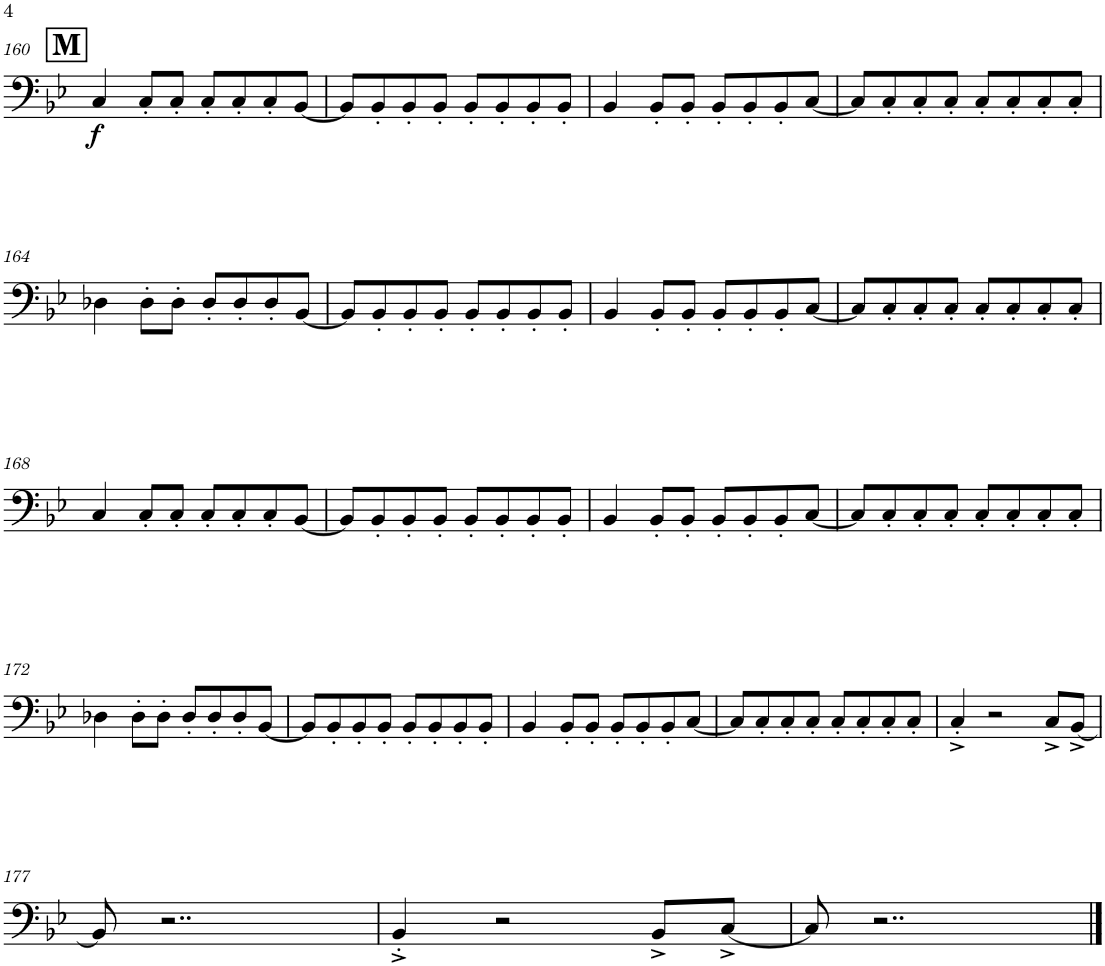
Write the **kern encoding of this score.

**kern	**dynam
*part1	*part1
*staff1	*staff1
*I"Violoncellos	*
*I'Vcs.	*
*clefF4	*
*k[b-e-]	*
*M4/4	*
=159	=159
2C/]	.
4r	.
8r	.
8r	.
!!LO:PB:g=z
!!LO:REH:place=s1:a:B:cj:fs=14:t=M
=160	=160
!	!LO:DY:b
4C/	f
8C'/L	.
8C'/J	.
8C'/L	.
8C'/	.
8C'/	.
[8BB-/J	.
=161	=161
8BB-/L]	.
8BB-'/	.
8BB-'/	.
8BB-'/J	.
8BB-'/L	.
8BB-'/	.
8BB-'/	.
8BB-'/J	.
=162	=162
4BB-/	.
8BB-'/L	.
8BB-'/J	.
8BB-'/L	.
8BB-'/	.
8BB-'/	.
[8C/J	.
=163	=163
8C/L]	.
8C'/	.
8C'/	.
8C'/J	.
8C'/L	.
8C'/	.
8C'/	.
8C'/J	.
!!LO:LB:g=z
=164	=164
4D-X\	.
8D-'\L	.
8D-'\J	.
8D-'/L	.
8D-'/	.
8D-'/	.
[8BB-/J	.
=165	=165
8BB-/L]	.
8BB-'/	.
8BB-'/	.
8BB-'/J	.
8BB-'/L	.
8BB-'/	.
8BB-'/	.
8BB-'/J	.
=166	=166
4BB-/	.
8BB-'/L	.
8BB-'/J	.
8BB-'/L	.
8BB-'/	.
8BB-'/	.
[8C/J	.
=167	=167
8C/L]	.
8C'/	.
8C'/	.
8C'/J	.
8C'/L	.
8C'/	.
8C'/	.
8C'/J	.
!!LO:LB:g=z
=168	=168
4C/	.
8C'/L	.
8C'/J	.
8C'/L	.
8C'/	.
8C'/	.
[8BB-/J	.
=169	=169
8BB-/L]	.
8BB-'/	.
8BB-'/	.
8BB-'/J	.
8BB-'/L	.
8BB-'/	.
8BB-'/	.
8BB-'/J	.
=170	=170
4BB-/	.
8BB-'/L	.
8BB-'/J	.
8BB-'/L	.
8BB-'/	.
8BB-'/	.
[8C/J	.
=171	=171
8C/L]	.
8C'/	.
8C'/	.
8C'/J	.
8C'/L	.
8C'/	.
8C'/	.
8C'/J	.
!!LO:LB:g=z
=172	=172
4D-X\	.
8D-'\L	.
8D-'\J	.
8D-'/L	.
8D-'/	.
8D-'/	.
[8BB-/J	.
=173	=173
8BB-/L]	.
8BB-'/	.
8BB-'/	.
8BB-'/J	.
8BB-'/L	.
8BB-'/	.
8BB-'/	.
8BB-'/J	.
=174	=174
4BB-/	.
8BB-'/L	.
8BB-'/J	.
8BB-'/L	.
8BB-'/	.
8BB-'/	.
[8C/J	.
=175	=175
8C/L]	.
8C'/	.
8C'/	.
8C'/J	.
8C'/L	.
8C'/	.
8C'/	.
8C'/J	.
=176	=176
4C'^/	.
2r	.
8C^/L	.
[8BB-^/J	.
!!LO:LB:g=z
=177	=177
8BB-/]	.
2..r	.
=178	=178
4BB-'^/	.
2r	.
8BB-^/L	.
[8C^/J	.
=	=
*-	*-
